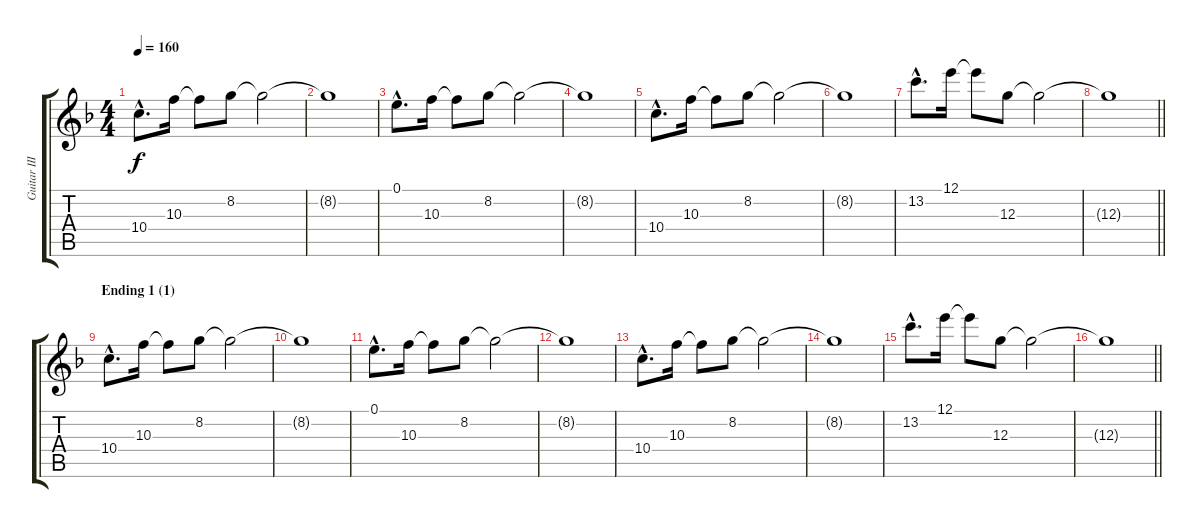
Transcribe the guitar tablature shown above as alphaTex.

\track ("Guitar III (Jun)" "Guitar III") {instrument electricguitarjazz}
\staff {score tabs}
\tuning (E4 B3 G3 D3 A2 E2) {hide}
\ts (4 4)
\tempo 160
\clef g2
\ks f
10.4{hac}.8{d dy f} 10.3.16 10.3{t}.8 8.2.8 8.2{t}.2 |
8.2{t}.1 |
0.1{hac}.8{d} 10.3.16 10.3{t}.8 8.2.8 8.2{t}.2 |
8.2{t}.1 |
10.4{hac}.8{d} 10.3.16 10.3{t}.8 8.2.8 8.2{t}.2 |
8.2{t}.1 |
13.2{hac}.8{d} 12.1.16 12.1{t}.8 12.3.8 12.3{t}.2 |
\barLineRight lightlight
12.3{t}.1 |
\section ("" "Ending 1 (1)")
10.4{hac}.8{d} 10.3.16 10.3{t}.8 8.2.8 8.2{t}.2 |
8.2{t}.1 |
0.1{hac}.8{d} 10.3.16 10.3{t}.8 8.2.8 8.2{t}.2 |
8.2{t}.1 |
10.4{hac}.8{d} 10.3.16 10.3{t}.8 8.2.8 8.2{t}.2 |
8.2{t}.1 |
13.2{hac}.8{d} 12.1.16 12.1{t}.8 12.3.8 12.3{t}.2 |
\barLineRight lightlight
12.3{t}.1
